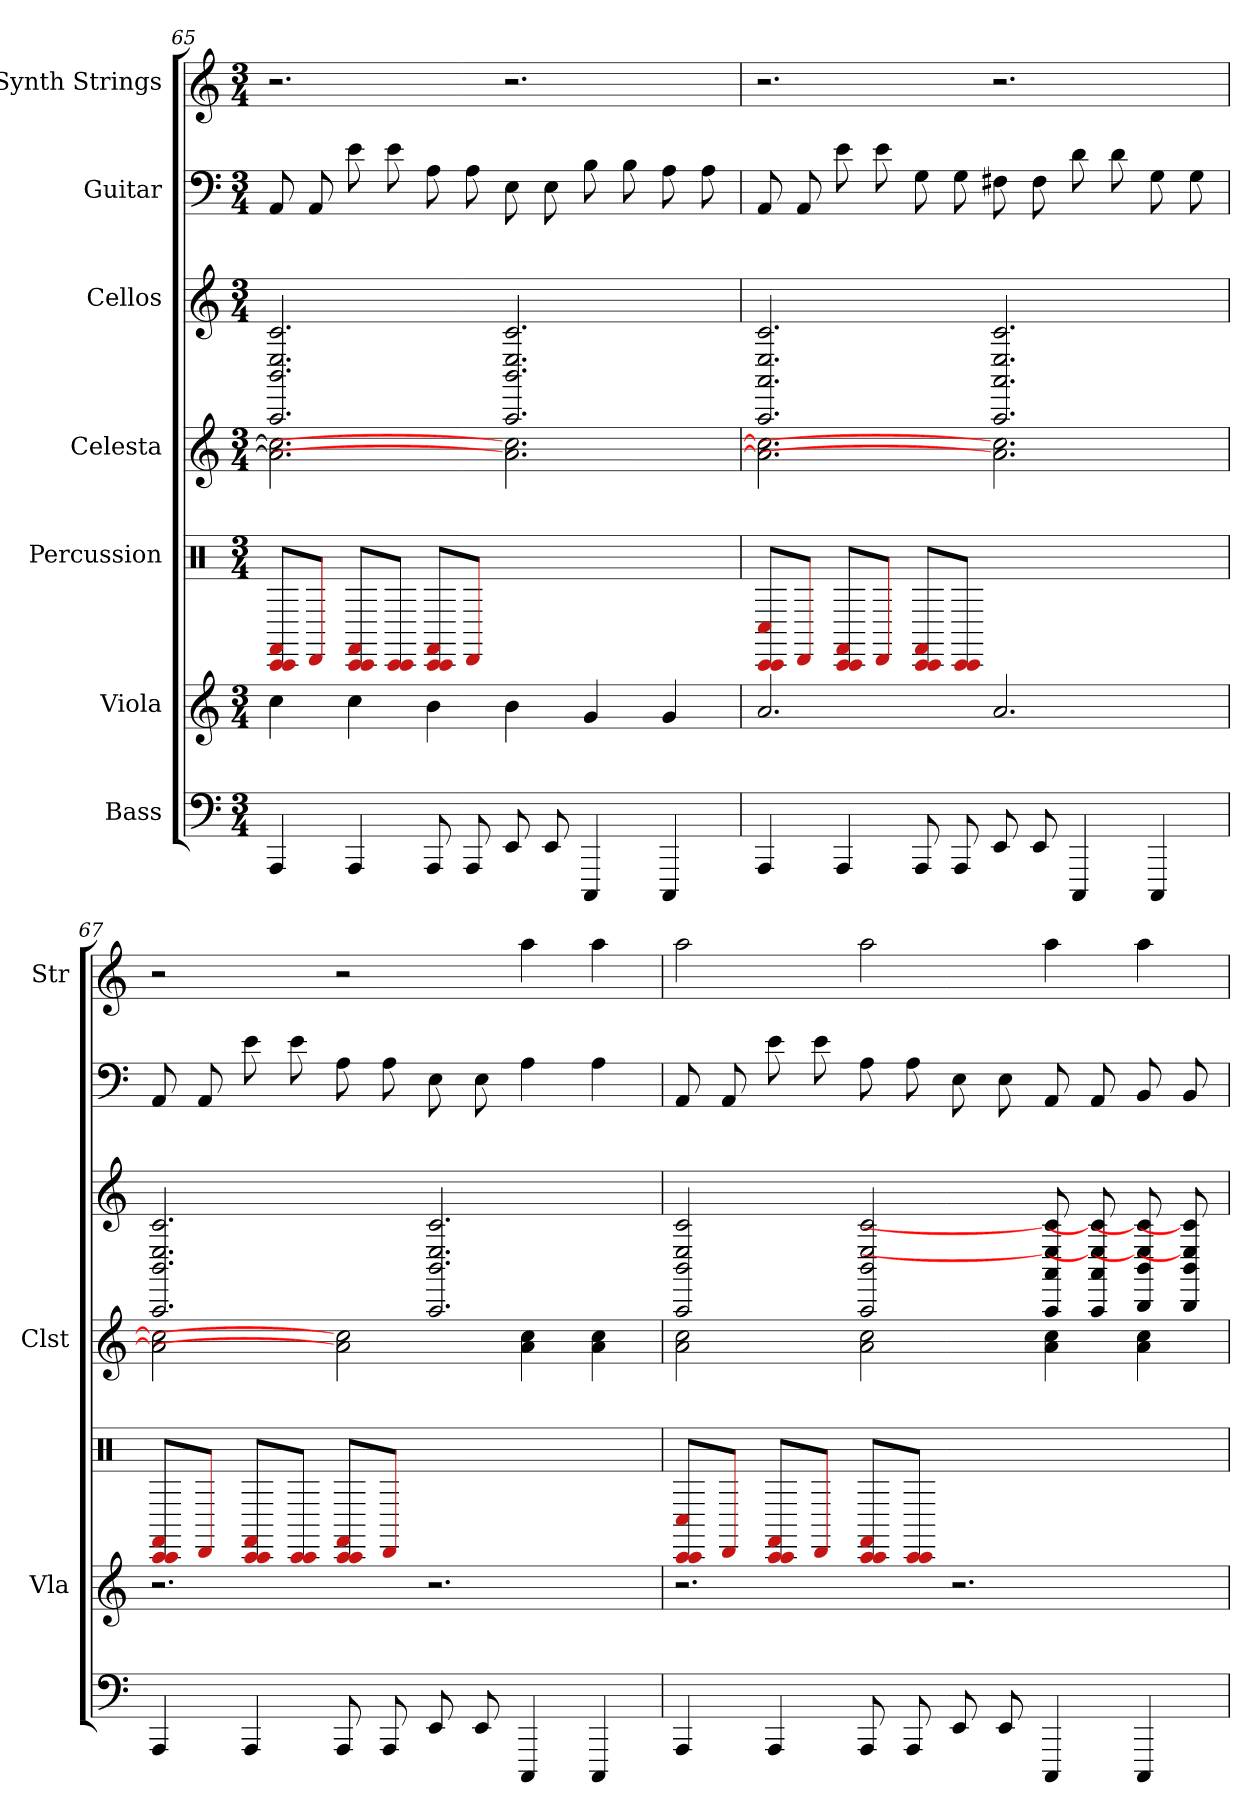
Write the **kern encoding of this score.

**kern	**kern	**kern	**kern	**kern	**kern	**kern
*part7	*part6	*part5	*part4	*part3	*part2	*part1
*staff7	*staff6	*staff5	*staff4	*staff3	*staff2	*staff1
*I"Bass	*I"Viola	*I"Percussion	*I"Celesta	*I"Cellos	*I"Guitar	*I"Synth Strings
*	*I'Vla	*	*I'Clst	*	*	*I'Str
*	*	*clefX	*	*	*	*
*k[]	*k[]	*k[]	*k[]	*k[]	*k[]	*k[]
*M3/4	*M3/4	*M3/4	*M3/4	*M3/4	*M3/4	*M3/4
=65	=65	=65	=65	=65	=65	=65
4AAA	4cc	8FF#/ 8CC/ 8CC/L	2.a] 2.cc]	2.c 2.E 2.BB 2.AAA	8AA	2.r
.	.	8DD/J	.	.	8AA	.
4AAA	4cc	8FF#/ 8CC/ 8CC/L	.	.	8e	.
.	.	8CC/ 8CC/J	.	.	8e	.
8AAA	4b	8FF#/ 8CC/ 8CC/L	.	.	8A	.
8AAA	.	8DD/J	.	.	8A	.
8EE	4b	2.ryy	2.a] 2.cc]	2.c 2.E 2.BB 2.AAA	8E	2.r
8EE	.	.	.	.	8E	.
4CCC	4g	.	.	.	8B	.
.	.	.	.	.	8B	.
4CCC	4g	.	.	.	8A	.
.	.	.	.	.	8A	.
=66	=66	=66	=66	=66	=66	=66
4AAA	2.a	8C#/ 8CC/ 8CC/L	2.a] 2.cc]	2.c 2.E 2.AA 2.AAA	8AA	2.r
.	.	8DD/J	.	.	8AA	.
4AAA	.	8FF#/ 8CC/ 8CC/L	.	.	8e	.
.	.	8DD/J	.	.	8e	.
8AAA	.	8FF#/ 8CC/ 8CC/L	.	.	8G	.
8AAA	.	8CC/ 8CC/J	.	.	8G	.
8EE	2.a	2.ryy	2.a] 2.cc]	2.c 2.E 2.AA 2.AAA	8F#	2.r
8EE	.	.	.	.	8F#	.
4CCC	.	.	.	.	8d	.
.	.	.	.	.	8d	.
4CCC	.	.	.	.	8G	.
.	.	.	.	.	8G	.
=67	=67	=67	=67	=67	=67	=67
4AAA	2.r	8FF#/ 8CC/ 8CC/L	2a] 2cc]	2.c 2.E 2.BB 2.AAA	8AA	2r
.	.	8DD/J	.	.	8AA	.
4AAA	.	8FF#/ 8CC/ 8CC/L	.	.	8e	.
.	.	8CC/ 8CC/J	.	.	8e	.
8AAA	.	8FF#/ 8CC/ 8CC/L	2a] 2cc]	.	8A	2r
8AAA	.	8DD/J	.	.	8A	.
8EE	2.r	2.ryy	.	2.c 2.E 2.BB 2.AAA	8E	.
8EE	.	.	.	.	8E	.
4CCC	.	.	4a 4cc	.	4A	4aa
4CCC	.	.	4a 4cc	.	4A	4aa
=68	=68	=68	=68	=68	=68	=68
4AAA	2.r	8C#/ 8CC/ 8CC/L	2a 2cc	2c 2E 2BB 2AAA	8AA	2aa
.	.	8DD/J	.	.	8AA	.
4AAA	.	8FF#/ 8CC/ 8CC/L	.	.	8e	.
.	.	8DD/J	.	.	8e	.
8AAA	.	8FF#/ 8CC/ 8CC/L	2a 2cc	2c 2E 2BB 2AAA	8A	2aa
8AAA	.	8CC/ 8CC/J	.	.	8A	.
8EE	2.r	2.ryy	.	.	8E	.
8EE	.	.	.	.	8E	.
4CCC	.	.	4a 4cc	8c] 8E] 8AA 8AAA	8AA	4aa
.	.	.	.	8c] 8E] 8AA 8AAA	8AA	.
4CCC	.	.	4a 4cc	8c] 8E] 8BB 8BBB	8BB	4aa
.	.	.	.	8c] 8E] 8BB 8BBB	8BB	.
=	=	=	=	=	=	=
*-	*-	*-	*-	*-	*-	*-
